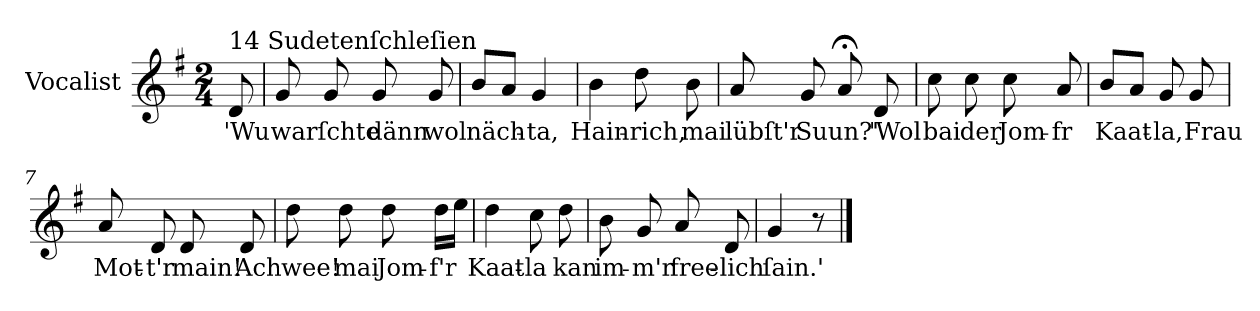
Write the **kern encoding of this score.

**kern	**text
*part1	*part1
*staff1	*staff1
*I"Vocalist	*
*k[f#]	*
*G:	*
*M2/4	*
=	=
!LO:TX:a:t=14 Sudetenſchleſien	!
8d	'Wu
=1	=1
8g	warſchte
8g	.
8g	dänn
8g	wol
=2	=2
8bL	näch-
8aJ	.
4g	-ta,
=3	=3
4b	Hain-
8dd	-rich,
8b	mai
=4	=4
8a	lübſt'r
8g	Suun?'
8a;<	.
8d	'Wol
=5	=5
8cc	bai
8cc	der
8cc	Jom-
8a	-fr
=6	=6
8bL	Kaat-
8aJ	.
8g	-la,
8g	Frau
=7	=7
8a	Mot-
8d	-t'r
8d	main!
8d	Ach
=8	=8
8dd	wee!
8dd	mai
8dd	Jom-
16ddLL	-f'r
16eeJJ	.
=9	=9
4dd	Kaat-
8cc	-la
8dd	kan
=10	=10
8b	im-
8g	-m'r
8a	free-
8d	-lich
=11	=11
4g	ſain.'
8r	.
==	==
*-	*-
